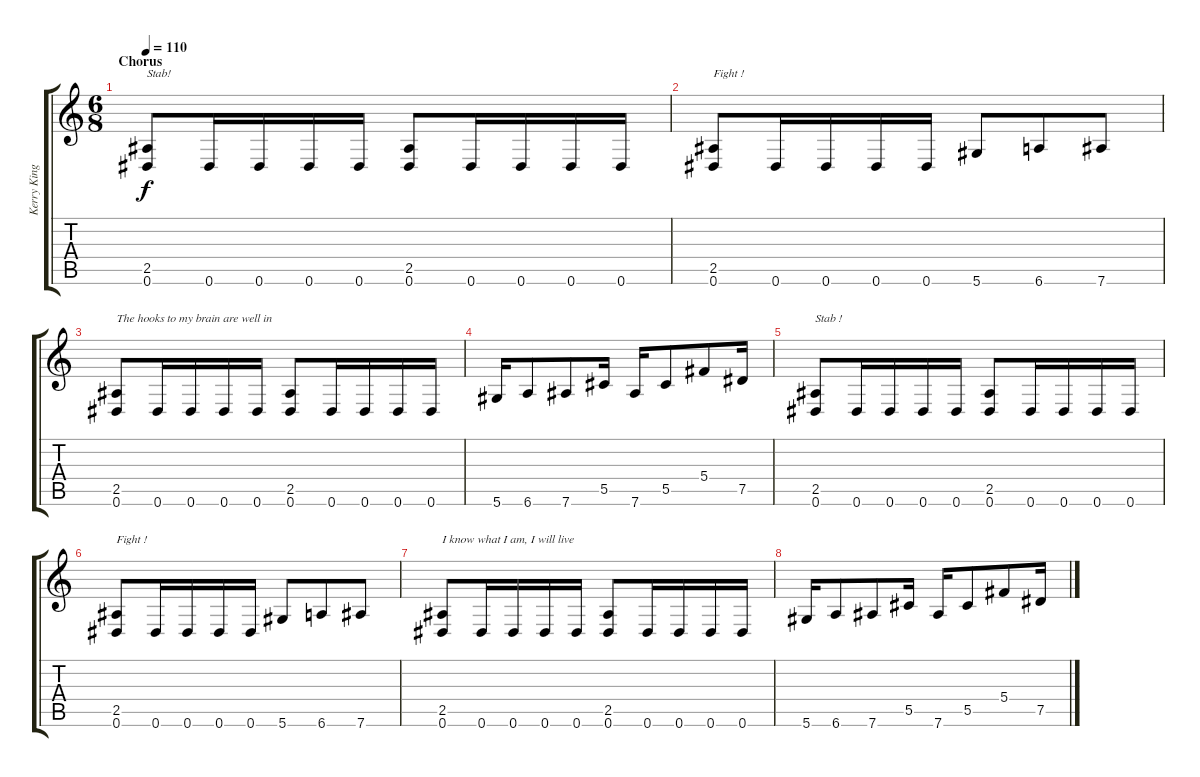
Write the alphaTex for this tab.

\track ("Kerry King (guitar)" "Kerry King") {instrument distortionguitar}
\staff {score tabs}
\tuning (Eb4 Bb3 Gb3 Db3 Ab2 Eb2) {hide}
\ts (6 8)
\section ("" "Chorus")
\tempo 110
\clef g2
\ks c
(2.5 0.6).8{txt "Stab!" dy f} 0.6.16 0.6.16 0.6.16 0.6.16 (2.5 0.6).8 0.6.16 0.6.16 0.6.16 0.6.16 |
(2.5 0.6).8{txt "Fight !"} 0.6.16 0.6.16 0.6.16 0.6.16 5.6.8 6.6.8 7.6.8 |
(2.5 0.6).8{txt "The hooks to my brain are well in"} 0.6.16 0.6.16 0.6.16 0.6.16 (2.5 0.6).8 0.6.16 0.6.16 0.6.16 0.6.16 |
5.6.16 6.6.8 7.6.8 5.5.16 7.6.16 5.5.8 5.4.8 7.5.16 |
(2.5 0.6).8{txt "Stab !"} 0.6.16 0.6.16 0.6.16 0.6.16 (2.5 0.6).8 0.6.16 0.6.16 0.6.16 0.6.16 |
(2.5 0.6).8{txt "Fight !"} 0.6.16 0.6.16 0.6.16 0.6.16 5.6.8 6.6.8 7.6.8 |
(2.5 0.6).8{txt "I know what I am, I will live"} 0.6.16 0.6.16 0.6.16 0.6.16 (2.5 0.6).8 0.6.16 0.6.16 0.6.16 0.6.16 |
5.6.16 6.6.8 7.6.8 5.5.16 7.6.16 5.5.8 5.4.8 7.5.16
